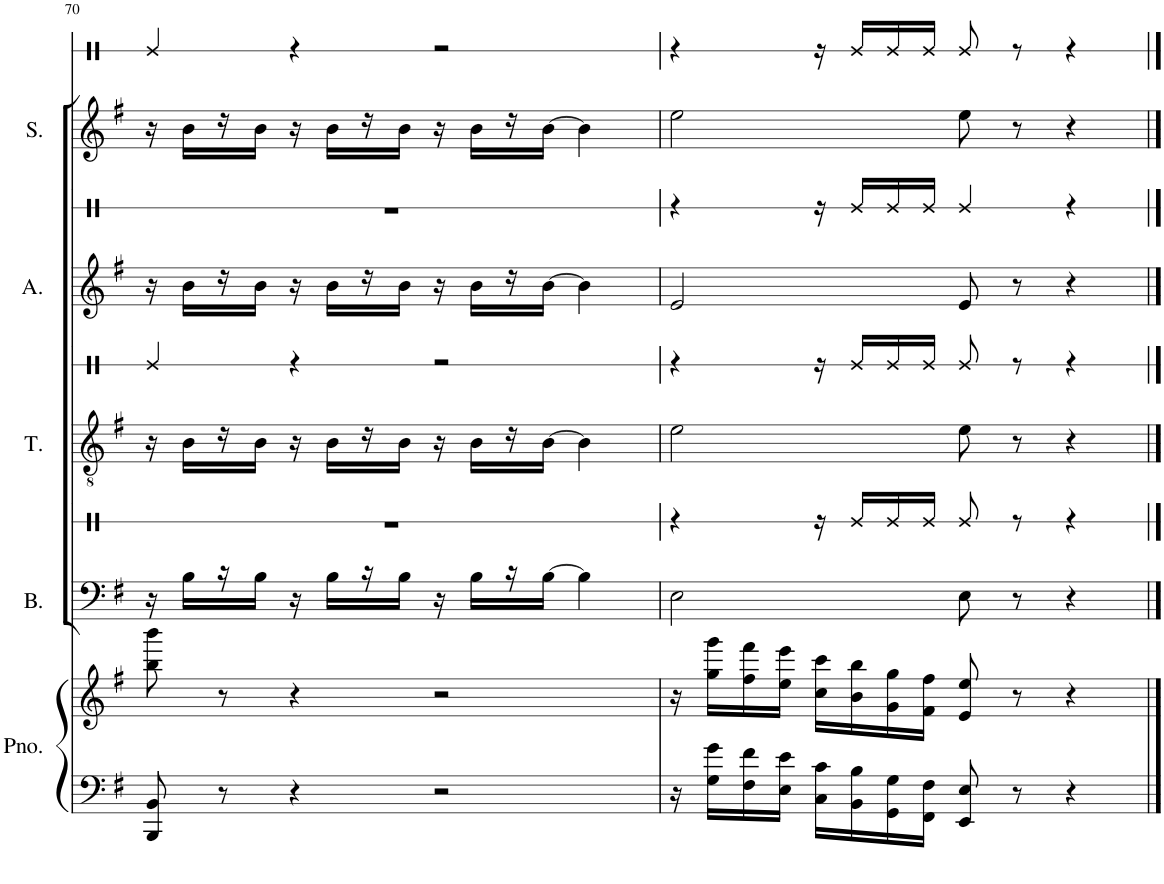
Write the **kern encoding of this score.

**kern	**kern	**kern	**kern	**kern	**kern
*part5	*part5	*part4	*part3	*part2	*part1
*staff6	*staff5	*staff4	*staff3	*staff2	*staff1
*I"Piano	*	*I"Bass	*I"Tenor	*I"Alto	*I"Soprano
*I'Pno.	*	*I'B.	*I'T.	*I'A.	*I'S.
!!LO:PB:g=z
*clefF4	*clefG2	*clefF4	*clefGv2	*clefG2	*clefG2
*k[f#]	*k[f#]	*k[f#]	*k[f#]	*k[f#]	*k[f#]
*M4/4	*M4/4	*M4/4	*M4/4	*M4/4	*M4/4
=70	=70	=70	=70	=70	=70
8BBB/ 8BB/	8bb\ 8bbb\	16r	16r	16r	16r
.	.	16B\LL	16B\LL	16b\LL	16b\LL
8r	8r	16r	16r	16r	16r
.	.	16B\JJ	16B\JJ	16b\JJ	16b\JJ
4r	4r	16r	16r	16r	16r
.	.	16B\LL	16B\LL	16b\LL	16b\LL
.	.	16r	16r	16r	16r
.	.	16B\JJ	16B\JJ	16b\JJ	16b\JJ
2r	2r	16r	16r	16r	16r
.	.	16B\LL	16B\LL	16b\LL	16b\LL
.	.	16r	16r	16r	16r
.	.	[16B\JJ	[16B\JJ	[16b\JJ	[16b\JJ
.	.	4B\]	4B\]	4b\]	4b\]
=71	=71	=71	=71	=71	=71
16r	16r	2E\	2e\	2e/	2ee\
16G\ 16g\LL	16gg\ 16ggg\LL	.	.	.	.
16F#\ 16f#\	16ff#\ 16fff#\	.	.	.	.
16E\ 16e\JJ	16ee\ 16eee\JJ	.	.	.	.
16C\ 16c\LL	16cc\ 16ccc\LL	.	.	.	.
16BB\ 16B\	16b\ 16bb\	.	.	.	.
16GG\ 16G\	16g\ 16gg\	.	.	.	.
16FF#\ 16F#\JJ	16f#\ 16ff#\JJ	.	.	.	.
8EE/ 8E/	8e/ 8ee/	8E\	8e\	8e/	8ee\
8r	8r	8r	8r	8r	8r
4r	4r	4r	4r	4r	4r
==	==	==	==	==	==
*-	*-	*-	*-	*-	*-
